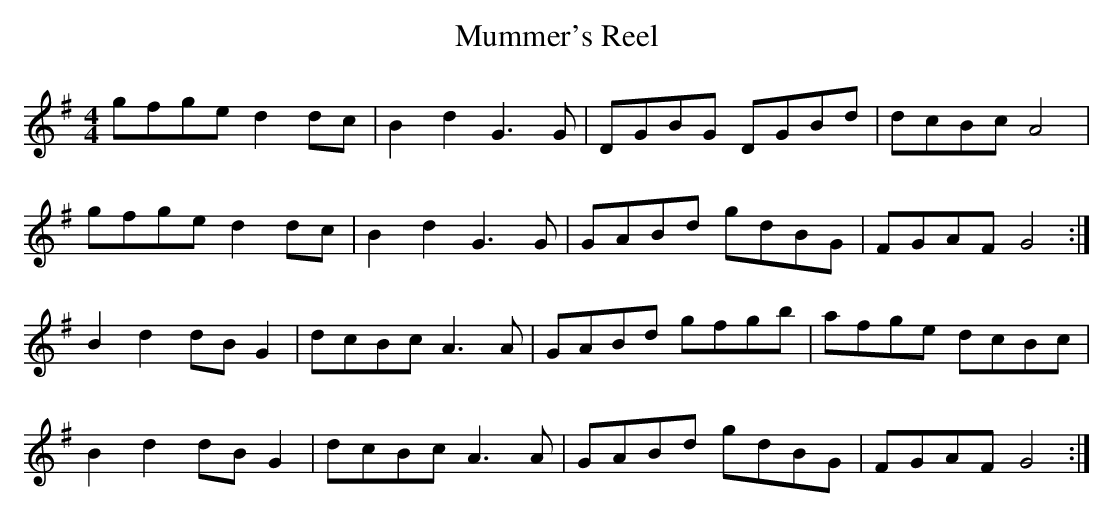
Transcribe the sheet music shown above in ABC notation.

X:1
T: Mummer's Reel
L: 1/8
M: 4/4
K: G
gfge d2 dc|B2 d2 G3G|DGBG DGBd|dcBc A4|
gfge d2 dc|B2 d2 G3G|GABd gdBG|FGAF G4 :|
B2 d2 dB G2|dcBc A3A|GABd gfgb|afge dcBc|
B2 d2 dB G2|dcBc A3A|GABd gdBG|FGAF G4 :|
